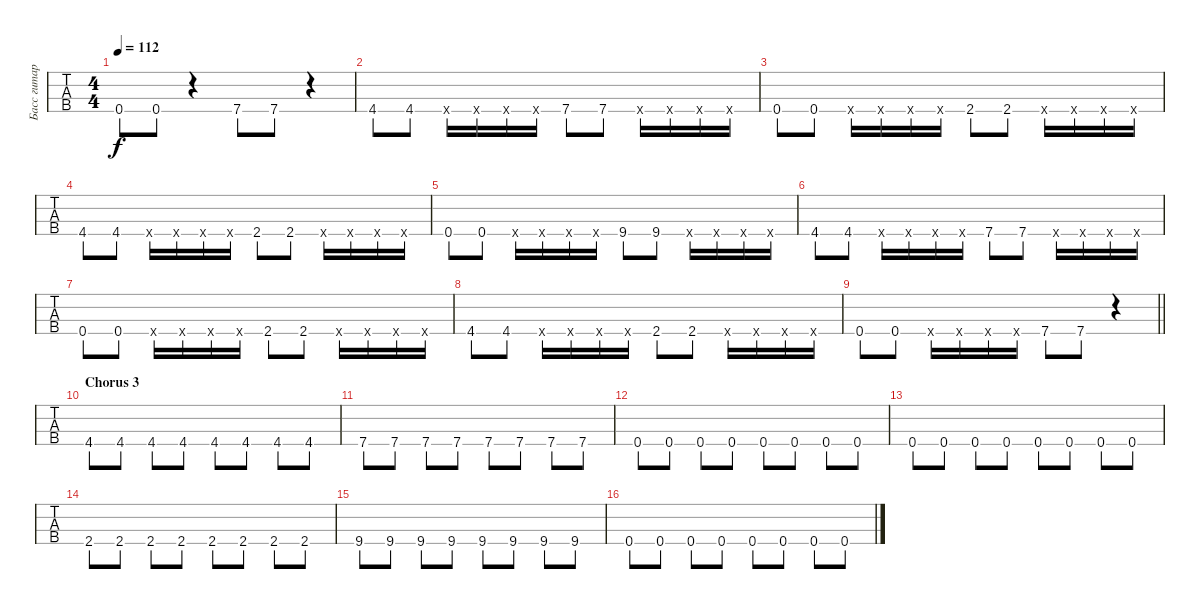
\track ("Басс гитара" "Басс гитар") {instrument electricbassfinger}
\staff {tabs}
\tuning (G2 D2 A1 D1) {hide}
\ts (4 4)
\tempo 112
\clef f4
\ks c
0.4.8{dy f} 0.4.8 r.4 7.4.8 7.4.8 r.4 |
4.4.8 4.4.8 0.4{x}.16 0.4{x}.16 0.4{x}.16 0.4{x}.16 7.4.8 7.4.8 0.4{x}.16 0.4{x}.16 0.4{x}.16 0.4{x}.16 |
0.4.8 0.4.8 0.4{x}.16 0.4{x}.16 0.4{x}.16 0.4{x}.16 2.4.8 2.4.8 0.4{x}.16 0.4{x}.16 0.4{x}.16 0.4{x}.16 |
4.4.8 4.4.8 0.4{x}.16 0.4{x}.16 0.4{x}.16 0.4{x}.16 2.4.8 2.4.8 0.4{x}.16 0.4{x}.16 0.4{x}.16 0.4{x}.16 |
0.4.8 0.4.8 0.4{x}.16 0.4{x}.16 0.4{x}.16 0.4{x}.16 9.4.8 9.4.8 0.4{x}.16 0.4{x}.16 0.4{x}.16 0.4{x}.16 |
4.4.8 4.4.8 0.4{x}.16 0.4{x}.16 0.4{x}.16 0.4{x}.16 7.4.8 7.4.8 0.4{x}.16 0.4{x}.16 0.4{x}.16 0.4{x}.16 |
0.4.8 0.4.8 0.4{x}.16 0.4{x}.16 0.4{x}.16 0.4{x}.16 2.4.8 2.4.8 0.4{x}.16 0.4{x}.16 0.4{x}.16 0.4{x}.16 |
4.4.8 4.4.8 0.4{x}.16 0.4{x}.16 0.4{x}.16 0.4{x}.16 2.4.8 2.4.8 0.4{x}.16 0.4{x}.16 0.4{x}.16 0.4{x}.16 |
\barLineRight lightlight
0.4.8 0.4.8 0.4{x}.16 0.4{x}.16 0.4{x}.16 0.4{x}.16 7.4.8 7.4.8 r.4 |
\section ("" "Chorus 3")
4.4.8 4.4.8 4.4.8 4.4.8 4.4.8 4.4.8 4.4.8 4.4.8 |
7.4.8 7.4.8 7.4.8 7.4.8 7.4.8 7.4.8 7.4.8 7.4.8 |
0.4.8 0.4.8 0.4.8 0.4.8 0.4.8 0.4.8 0.4.8 0.4.8 |
0.4.8 0.4.8 0.4.8 0.4.8 0.4.8 0.4.8 0.4.8 0.4.8 |
2.4.8 2.4.8 2.4.8 2.4.8 2.4.8 2.4.8 2.4.8 2.4.8 |
9.4.8 9.4.8 9.4.8 9.4.8 9.4.8 9.4.8 9.4.8 9.4.8 |
0.4.8 0.4.8 0.4.8 0.4.8 0.4.8 0.4.8 0.4.8 0.4.8
